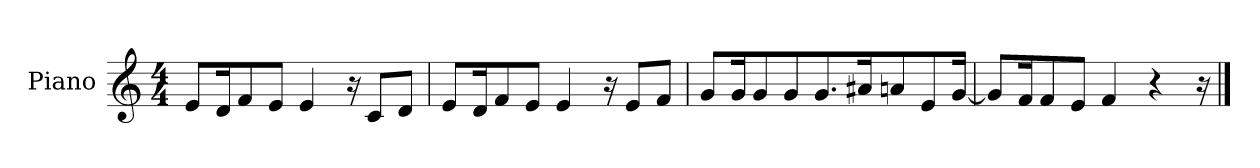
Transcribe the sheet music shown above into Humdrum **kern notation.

**kern
*part1
*staff1
*I"Piano
*I'Pno.
*clefG2
*k[]
*M4/4
=1
8e/L
16d/K
8f/
8e/J
4e/
16r
8c/L
8d/J
=2
8e/L
16d/K
8f/
8e/J
4e/
16r
8e/L
8f/J
=3
8g/L
16g/K
8g/
8g/
8.g/
16a#X/K
8an/
8e/
[16g/Jk
=4
8g/L]
16f/K
8f/
8e/J
4f/
4r
16r
==
*-
